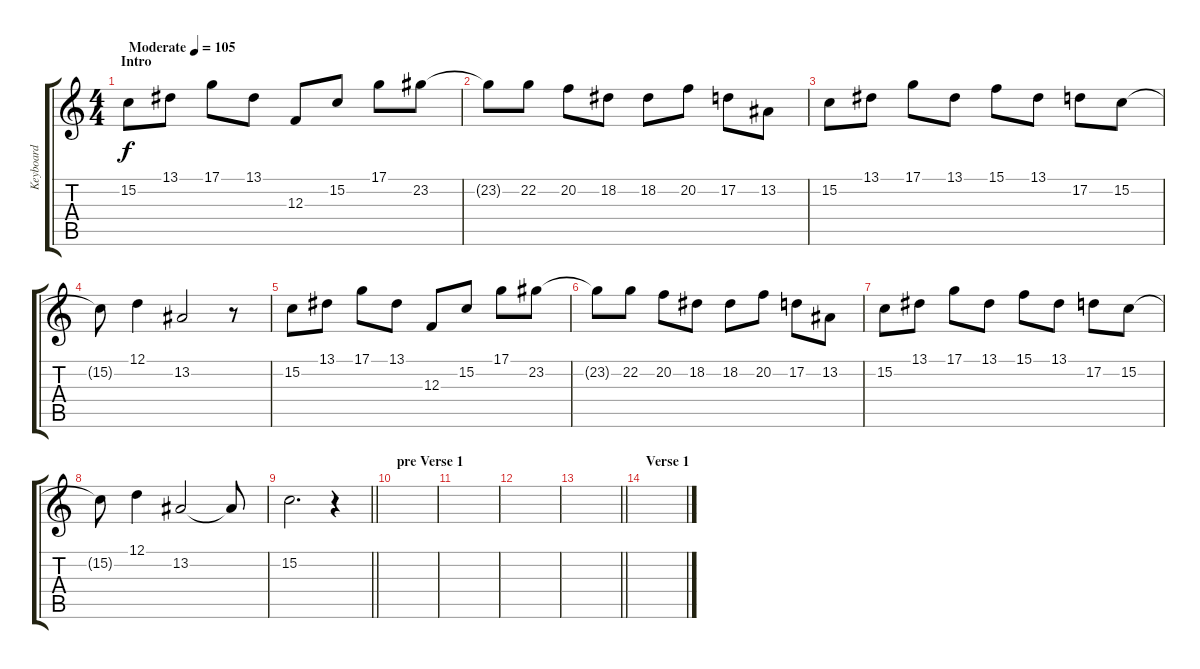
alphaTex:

\track ("Keyboard" "Keyboard") {instrument lead1square}
\staff {score tabs}
\tuning (D4 A3 F3 C3 G2 D2) {hide}
\ts (4 4)
\section ("" "Intro")
\tempo (105 "Moderate")
\clef g2
\ks c
15.2.8{dy f instrument lead1square} 13.1.8 17.1.8 13.1.8 12.3.8 15.2.8 17.1.8 23.2.8 |
23.2{t}.8 22.2.8 20.2.8 18.2.8 18.2.8 20.2.8 17.2.8 13.2.8 |
15.2.8 13.1.8 17.1.8 13.1.8 15.1.8 13.1.8 17.2.8 15.2.8 |
15.2{t}.8 12.1.4 13.2.2 r.8 |
15.2.8 13.1.8 17.1.8 13.1.8 12.3.8 15.2.8 17.1.8 23.2.8 |
23.2{t}.8 22.2.8 20.2.8 18.2.8 18.2.8 20.2.8 17.2.8 13.2.8 |
15.2.8 13.1.8 17.1.8 13.1.8 15.1.8 13.1.8 17.2.8 15.2.8 |
15.2{t}.8 12.1.4 13.2.2 13.2{t}.8 |
\barLineRight lightlight
15.2.2{d} r.4 |
\section ("" "pre Verse 1")
|
|
|
\barLineRight lightlight
|
\section ("" "Verse 1")
